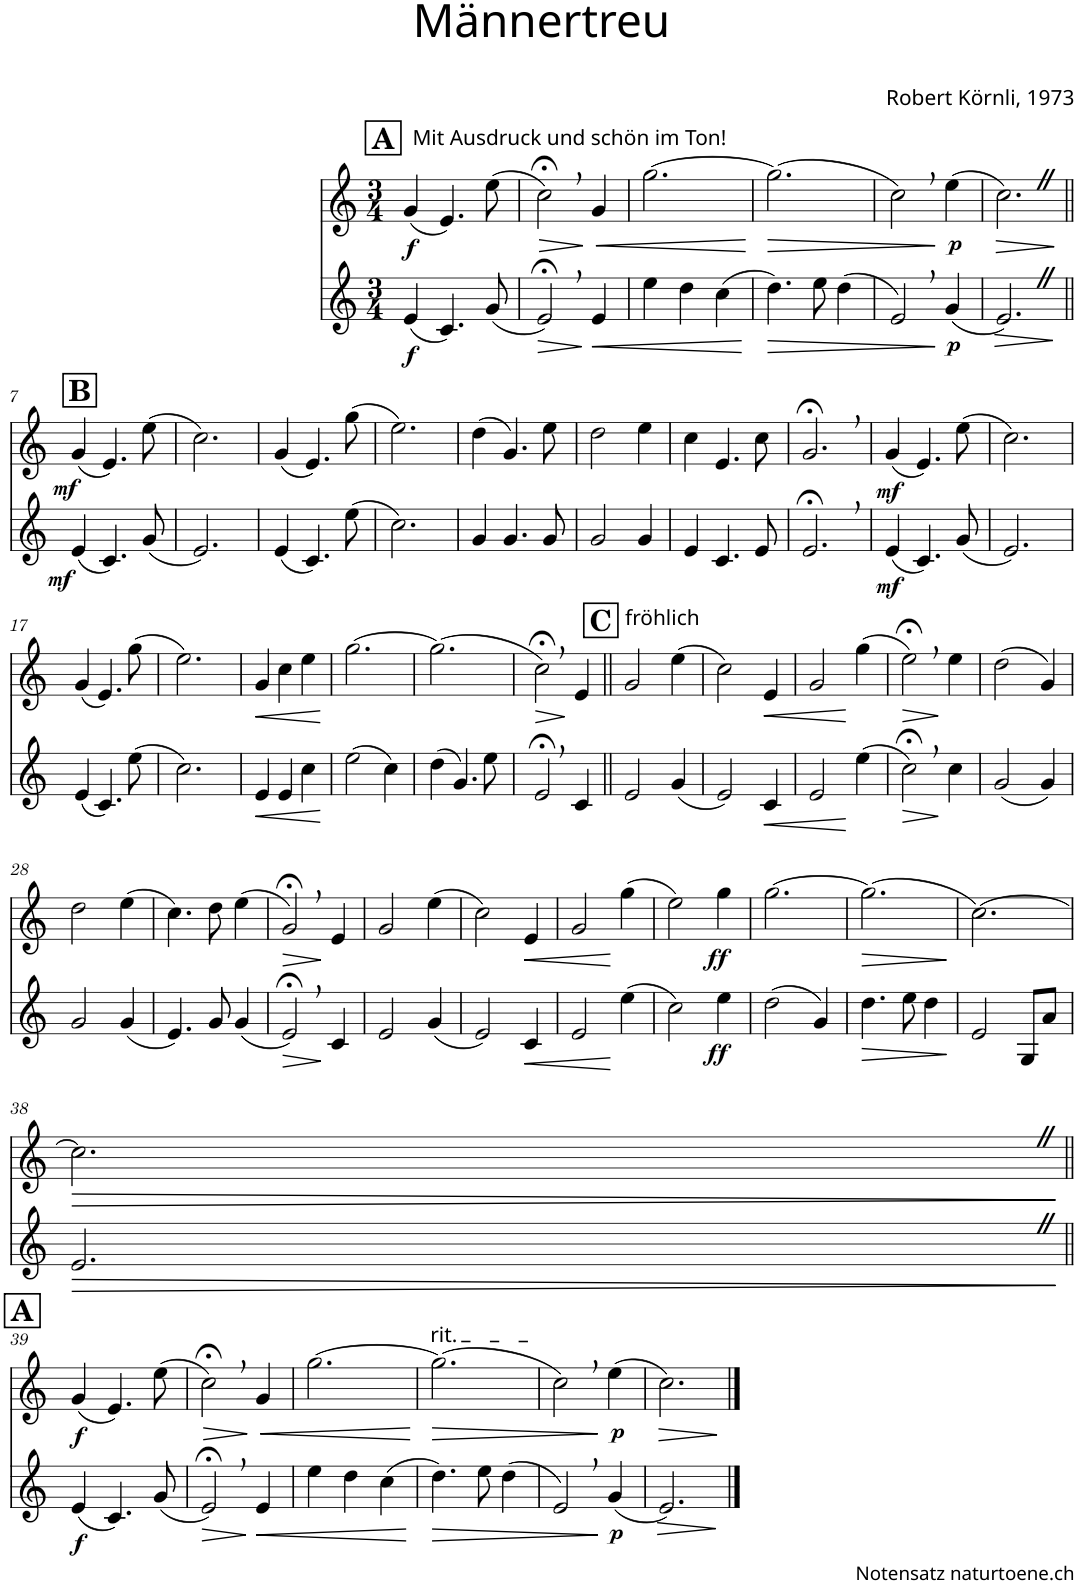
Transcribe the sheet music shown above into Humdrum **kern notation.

**kern	**dynam	**kern	**dynam
*part2	*part2	*part1	*part1
*staff2	*staff2	*staff1	*staff1
*I"Alphorn	*	*I"Alphorn	*
*clefG2	*	*clefG2	*
*Trd4c6	*	*Trd4c6	*
*k[]	*	*k[]	*
*M3/4	*	*M3/4	*
!!LO:REH:place=s1:a:B:cj:fs=14:t=A
=1	=1	=1	=1
!	!	!LO:TX:a:t=Mit Ausdruck und schön im Ton!	!
!	!LO:DY:b	!	!LO:DY:b
(4e/	f	(4g/	f
4.c/)	.	4.e/)	.
(8g/	.	(8ee\	.
=2	=2	=2	=2
!	!LO:HP:b	!	!LO:HP:b
2e;<,/)	>	2cc;<,\)	>
!	!LO:HP:n=1:b	!	!LO:HP:n=1:b
4e/	] <	4g/	] <
=3	=3	=3	=3
4ee\	.	[2.gg\	.
4dd\	.	.	.
(4cc\	.	.	.
.	[	.	[
=4	=4	=4	=4
!	!LO:HP:b	!	!LO:HP:b
4.dd\)	>	(2.gg\]	>
8ee\	.	.	.
(4dd\	.	.	.
=5	=5	=5	=5
2e,/)	.	2cc,\)	.
!	!LO:DY:n=1:b	!	!LO:DY:n=1:b
(4g/	] p	(4ee\	] p
=6	=6	=6	=6
!	!LO:HP:b	!	!LO:HP:b
2.eZ/)	>	2.ccZ\)	>
.	]	.	]
!!LO:LB:g=z
!!LO:REH:place=s1:a:B:cj:fs=14:t=B
=7||	=7||	=7||	=7||
!	!LO:DY:b	!	!LO:DY:b
(4e/	mf	(4g/	mf
4.c/)	.	4.e/)	.
(8g/	.	(8ee\	.
=8	=8	=8	=8
2.e/)	.	2.cc\)	.
=9	=9	=9	=9
(4e/	.	(4g/	.
4.c/)	.	4.e/)	.
(8ee\	.	(8gg\	.
=10	=10	=10	=10
2.cc\)	.	2.ee\)	.
=11	=11	=11	=11
4g/	.	(4dd\	.
4.g/	.	4.g/)	.
8g/	.	8ee\	.
=12	=12	=12	=12
2g/	.	2dd\	.
4g/	.	4ee\	.
=13	=13	=13	=13
4e/	.	4cc\	.
4.c/	.	4.e/	.
8e/	.	8cc\	.
=14	=14	=14	=14
2.e;<,/	.	2.g;<,/	.
=15	=15	=15	=15
!	!LO:DY:b	!	!LO:DY:b
(4e/	mf	(4g/	mf
4.c/)	.	4.e/)	.
(8g/	.	(8ee\	.
=16	=16	=16	=16
2.e/)	.	2.cc\)	.
!!LO:LB:g=z
=17	=17	=17	=17
(4e/	.	(4g/	.
4.c/)	.	4.e/)	.
(8ee\	.	(8gg\	.
=18	=18	=18	=18
2.cc\)	.	2.ee\)	.
=19	=19	=19	=19
!	!LO:HP:b	!	!LO:HP:b
4e/	<	4g/	<
4e/	.	4cc\	.
4cc\	.	4ee\	.
.	[	.	[
=20	=20	=20	=20
(2ee\	.	[2.gg\	.
4cc\)	.	.	.
=21	=21	=21	=21
(4dd\	.	(2.gg\]	.
4.g/)	.	.	.
8ee\	.	.	.
=22	=22	=22	=22
!	!	!	!LO:HP:b
2e;<,/	.	2cc;<,\)	>
4c/	.	4e/	]
!!LO:REH:place=s1:a:B:cj:fs=14:t=C
=23||	=23||	=23||	=23||
!	!	!LO:TX:a:t=fröhlich	!
2e/	.	2g/	.
(4g/	.	(4ee\	.
=24	=24	=24	=24
2e/)	.	2cc\)	.
!	!LO:HP:b	!	!LO:HP:b
4c/	<	4e/	<
=25	=25	=25	=25
2e/	.	2g/	.
(4ee\	[	(4gg\	[
=26	=26	=26	=26
!	!LO:HP:b	!	!LO:HP:b
2cc;<,\)	>	2ee;<,\)	>
4cc\	]	4ee\	]
=27	=27	=27	=27
(2g/	.	(2dd\	.
4g/)	.	4g/)	.
!!LO:LB:g=z
=28	=28	=28	=28
2g/	.	2dd\	.
(4g/	.	(4ee\	.
=29	=29	=29	=29
4.e/)	.	4.cc\)	.
8g/	.	8dd\	.
(4g/	.	(4ee\	.
=30	=30	=30	=30
!	!LO:HP:b	!	!LO:HP:b
2e;<,/)	>	2g;<,/)	>
4c/	]	4e/	]
=31	=31	=31	=31
2e/	.	2g/	.
(4g/	.	(4ee\	.
=32	=32	=32	=32
2e/)	.	2cc\)	.
!	!LO:HP:b	!	!LO:HP:b
4c/	<	4e/	<
=33	=33	=33	=33
2e/	.	2g/	.
(4ee\	[	(4gg\	[
=34	=34	=34	=34
2cc\)	.	2ee\)	.
!	!LO:DY:b	!	!LO:DY:b
4ee\	ff	4gg\	ff
=35	=35	=35	=35
(2dd\	.	[2.gg\	.
4g/)	.	.	.
=36	=36	=36	=36
!	!LO:HP:b	!	!LO:HP:b
4.dd\	>	(2.gg\]	>
8ee\	.	.	.
4dd\	.	.	.
.	]	.	]
=37	=37	=37	=37
2e/	.	[2.cc\)	.
8G/L	.	.	.
8a/J	.	.	.
!!LO:LB:g=z
=38	=38	=38	=38
!	!LO:HP:b	!	!LO:HP:b
2.eZ/	>	2.ccZ\]	>
.	]	.	]
!!LO:LB:g=z
!!LO:REH:place=s1:a:B:cj:fs=14:t=A
=39||	=39||	=39||	=39||
!	!LO:DY:b	!	!LO:DY:b
(4e/	f	(4g/	f
4.c/)	.	4.e/)	.
(8g/	.	(8ee\	.
=40	=40	=40	=40
!	!LO:HP:b	!	!LO:HP:b
2e;<,/)	>	2cc;<,\)	>
!	!LO:HP:n=1:b	!	!LO:HP:n=1:b
4e/	] <	4g/	] <
=41	=41	=41	=41
4ee\	.	[2.gg\	.
4dd\	.	.	.
(4cc\	.	.	.
.	[	.	[
=42	=42	=42	=42
!	!	!LO:TX:a:t=rit.	!
!	!LO:HP:b	!	!
4.dd\)	>	(2.gg\]	.
8ee\	.	.	.
(4dd\	.	.	.
=43	=43	=43	=43
!	!	!	!LO:HP:b
2e,/)	.	2cc,\)	>
!	!LO:DY:n=1:b	!	!LO:DY:n=1:b
(4g/	] p	(4ee\	] p
=44	=44	=44	=44
!	!LO:HP:b	!	!LO:HP:b
2.e/)	>	2.cc\)	>
.	]	.	]
==	==	==	==
*-	*-	*-	*-
